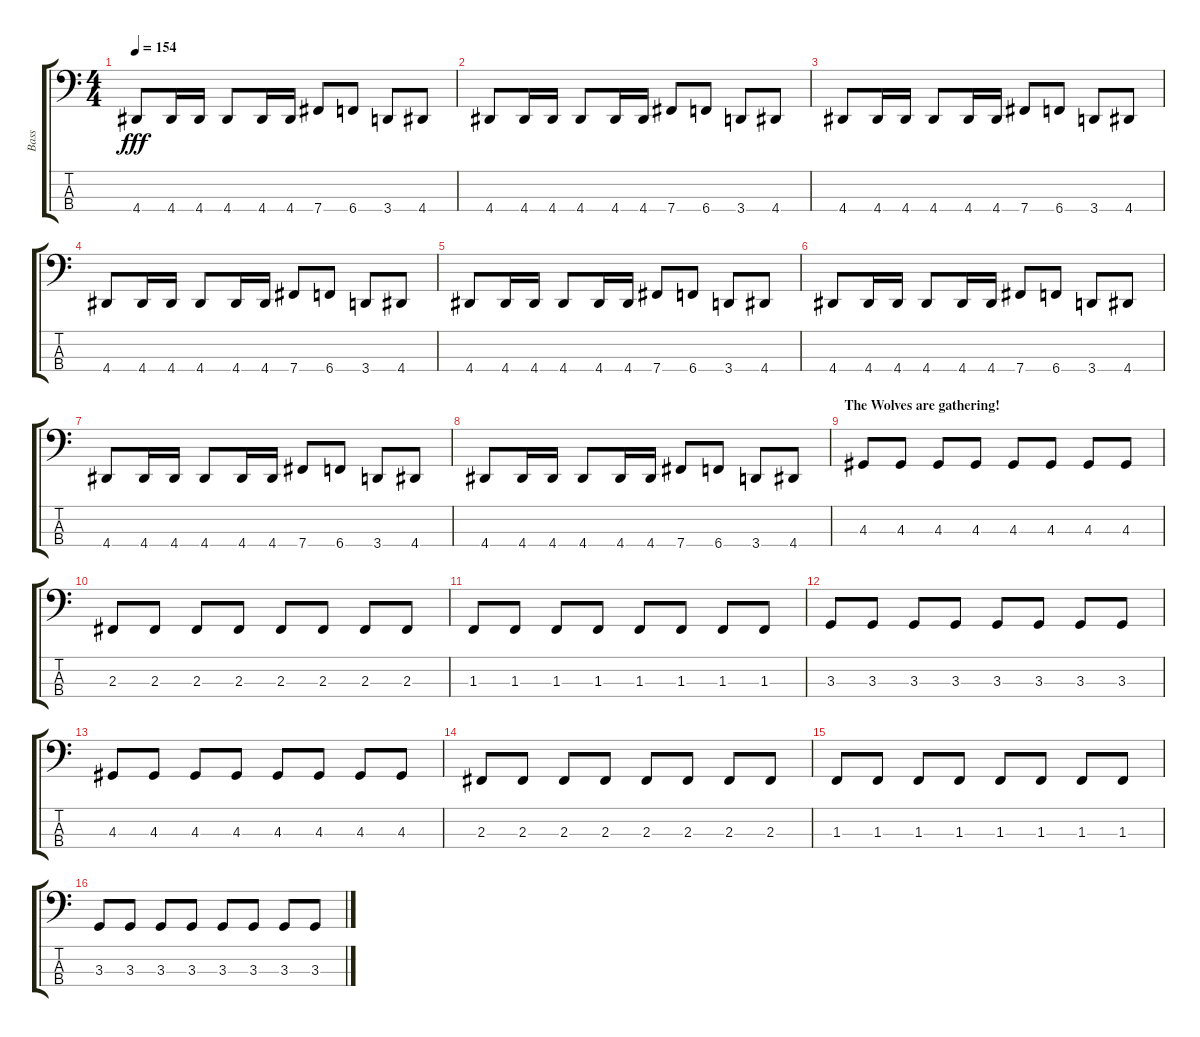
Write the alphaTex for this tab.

\track ("Bass" "Bass") {instrument electricbassfinger}
\staff {score tabs}
\tuning (D2 A1 E1 B0) {hide}
\ts (4 4)
\tempo 154
\clef f4
\ks c
4.4.8{dy fff} 4.4.16 4.4.16 4.4.8 4.4.16 4.4.16 7.4.8 6.4.8 3.4.8 4.4.8 |
4.4.8 4.4.16 4.4.16 4.4.8 4.4.16 4.4.16 7.4.8 6.4.8 3.4.8 4.4.8 |
4.4.8 4.4.16 4.4.16 4.4.8 4.4.16 4.4.16 7.4.8 6.4.8 3.4.8 4.4.8 |
4.4.8 4.4.16 4.4.16 4.4.8 4.4.16 4.4.16 7.4.8 6.4.8 3.4.8 4.4.8 |
4.4.8 4.4.16 4.4.16 4.4.8 4.4.16 4.4.16 7.4.8 6.4.8 3.4.8 4.4.8 |
4.4.8 4.4.16 4.4.16 4.4.8 4.4.16 4.4.16 7.4.8 6.4.8 3.4.8 4.4.8 |
4.4.8 4.4.16 4.4.16 4.4.8 4.4.16 4.4.16 7.4.8 6.4.8 3.4.8 4.4.8 |
4.4.8 4.4.16 4.4.16 4.4.8 4.4.16 4.4.16 7.4.8 6.4.8 3.4.8 4.4.8 |
\section ("" "The Wolves are gathering!")
4.3.8 4.3.8 4.3.8 4.3.8 4.3.8 4.3.8 4.3.8 4.3.8 |
2.3.8 2.3.8 2.3.8 2.3.8 2.3.8 2.3.8 2.3.8 2.3.8 |
1.3.8 1.3.8 1.3.8 1.3.8 1.3.8 1.3.8 1.3.8 1.3.8 |
3.3.8 3.3.8 3.3.8 3.3.8 3.3.8 3.3.8 3.3.8 3.3.8 |
4.3.8 4.3.8 4.3.8 4.3.8 4.3.8 4.3.8 4.3.8 4.3.8 |
2.3.8 2.3.8 2.3.8 2.3.8 2.3.8 2.3.8 2.3.8 2.3.8 |
1.3.8 1.3.8 1.3.8 1.3.8 1.3.8 1.3.8 1.3.8 1.3.8 |
3.3.8 3.3.8 3.3.8 3.3.8 3.3.8 3.3.8 3.3.8 3.3.8
